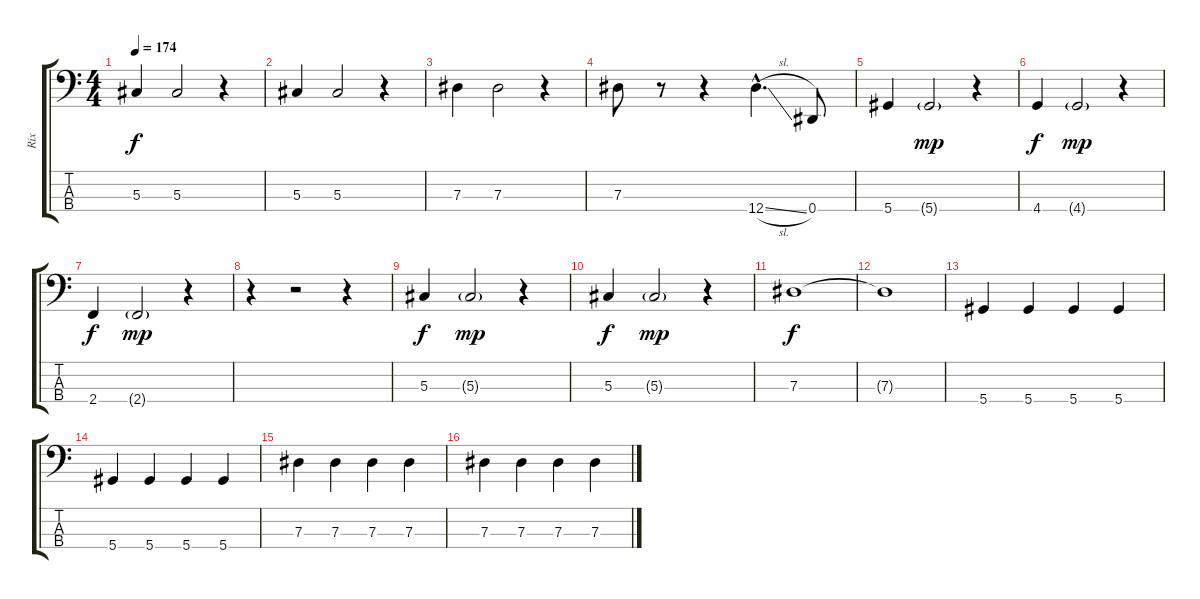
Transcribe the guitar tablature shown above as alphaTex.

\track ("Rix" "Rix") {instrument electricbasspick}
\staff {score tabs}
\tuning (Gb2 Db2 Ab1 Eb1) {hide}
\ts (4 4)
\tempo 174
\clef f4
\ks c
5.3.4{dy f} 5.3.2 r.4 |
5.3.4 5.3.2 r.4 |
7.3.4 7.3.2 r.4 |
7.3.8 r.8 r.4 12.4{sl hac}.4{d} 0.4.8 |
5.4.4 5.4{g}.2{dy mp} r.4 |
4.4.4{dy f} 4.4{g}.2{dy mp} r.4 |
2.4.4{dy f} 2.4{g}.2{dy mp} r.4 |
r.4 r.2 r.4 |
5.3.4{dy f} 5.3{g}.2{dy mp} r.4 |
5.3.4{dy f} 5.3{g}.2{dy mp} r.4 |
7.3.1{dy f} |
7.3{t}.1 |
5.4.4 5.4.4 5.4.4 5.4.4 |
5.4.4 5.4.4 5.4.4 5.4.4 |
7.3.4 7.3.4 7.3.4 7.3.4 |
7.3.4 7.3.4 7.3.4 7.3.4
